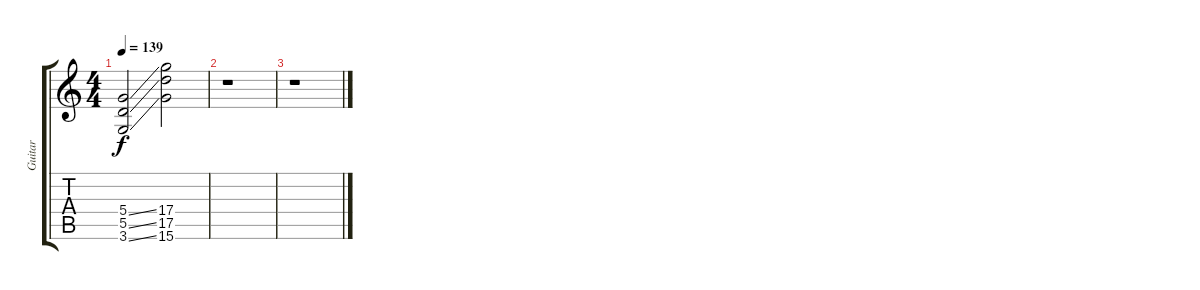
\track ("Guitar" "Guitar") {instrument overdrivenguitar}
\staff {score tabs}
\tuning (E4 B3 G3 D3 A2 E2) {hide}
\ts (4 4)
\tempo 139
\clef g2
\ks c
(5.4{ss} 5.5{ss} 3.6{ss}).2{dy f} (17.4 17.5 15.6).2 |
r.1 |
r.1
